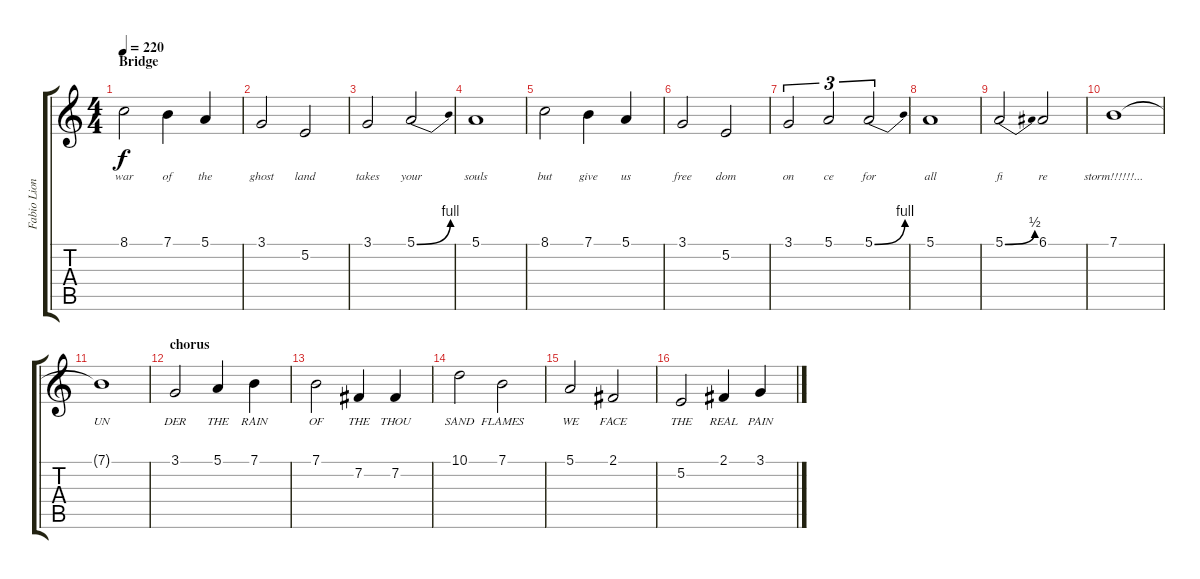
\track ("Fabio Lione" "Fabio Lion") {instrument lead6voice}
\staff {score tabs}
\tuning (E4 B3 G3 D3 A2 E2) {hide}
\ts (4 4)
\section ("" "Bridge")
\tempo 220
\clef g2
\ks c
8.1.2{lyrics (0 "war") lyrics (1 "") lyrics (2 "") lyrics (3 "") lyrics (4 "") dy f} 7.1.4{lyrics (0 "of") lyrics (1 "") lyrics (2 "") lyrics (3 "") lyrics (4 "")} 5.1.4{lyrics (0 "the") lyrics (1 "") lyrics (2 "") lyrics (3 "") lyrics (4 "")} |
3.1.2{lyrics (0 "ghost") lyrics (1 "") lyrics (2 "") lyrics (3 "") lyrics (4 "")} 5.2.2{lyrics (0 "land") lyrics (1 "") lyrics (2 "") lyrics (3 "") lyrics (4 "")} |
3.1.2{lyrics (0 "takes") lyrics (1 "") lyrics (2 "") lyrics (3 "") lyrics (4 "")} 5.1{be (bend 0 0 60 4)}.2{lyrics (0 "your") lyrics (1 "") lyrics (2 "") lyrics (3 "") lyrics (4 "")} |
5.1.1{lyrics (0 "souls") lyrics (1 "") lyrics (2 "") lyrics (3 "") lyrics (4 "")} |
8.1.2{lyrics (0 "but") lyrics (1 "") lyrics (2 "") lyrics (3 "") lyrics (4 "")} 7.1.4{lyrics (0 "give") lyrics (1 "") lyrics (2 "") lyrics (3 "") lyrics (4 "")} 5.1.4{lyrics (0 "us") lyrics (1 "") lyrics (2 "") lyrics (3 "") lyrics (4 "")} |
3.1.2{lyrics (0 "free") lyrics (1 "") lyrics (2 "") lyrics (3 "") lyrics (4 "")} 5.2.2{lyrics (0 "dom") lyrics (1 "") lyrics (2 "") lyrics (3 "") lyrics (4 "")} |
3.1.2{tu (3 2) lyrics (0 "on") lyrics (1 "") lyrics (2 "") lyrics (3 "") lyrics (4 "")} 5.1.2{tu (3 2) lyrics (0 "ce") lyrics (1 "") lyrics (2 "") lyrics (3 "") lyrics (4 "")} 5.1{be (bend 0 0 60 4)}.2{tu (3 2) lyrics (0 "for") lyrics (1 "") lyrics (2 "") lyrics (3 "") lyrics (4 "")} |
5.1.1{lyrics (0 "all") lyrics (1 "") lyrics (2 "") lyrics (3 "") lyrics (4 "")} |
5.1{be (bend 0 0 60 2)}.2{lyrics (0 "fi") lyrics (1 "") lyrics (2 "") lyrics (3 "") lyrics (4 "")} 6.1.2{lyrics (0 "re") lyrics (1 "") lyrics (2 "") lyrics (3 "") lyrics (4 "")} |
7.1.1{lyrics (0 "storm!!!!!!...") lyrics (1 "") lyrics (2 "") lyrics (3 "") lyrics (4 "")} |
7.1{t}.1{lyrics (0 "UN") lyrics (1 "") lyrics (2 "") lyrics (3 "") lyrics (4 "")} |
\section ("" "chorus")
3.1.2{lyrics (0 "DER") lyrics (1 "") lyrics (2 "") lyrics (3 "") lyrics (4 "")} 5.1.4{lyrics (0 "THE") lyrics (1 "") lyrics (2 "") lyrics (3 "") lyrics (4 "")} 7.1.4{lyrics (0 "RAIN") lyrics (1 "") lyrics (2 "") lyrics (3 "") lyrics (4 "")} |
7.1.2{lyrics (0 "OF") lyrics (1 "") lyrics (2 "") lyrics (3 "") lyrics (4 "")} 7.2.4{lyrics (0 "THE") lyrics (1 "") lyrics (2 "") lyrics (3 "") lyrics (4 "")} 7.2.4{lyrics (0 "THOU") lyrics (1 "") lyrics (2 "") lyrics (3 "") lyrics (4 "")} |
10.1.2{lyrics (0 "SAND") lyrics (1 "") lyrics (2 "") lyrics (3 "") lyrics (4 "")} 7.1.2{lyrics (0 "FLAMES") lyrics (1 "") lyrics (2 "") lyrics (3 "") lyrics (4 "")} |
5.1.2{lyrics (0 "WE") lyrics (1 "") lyrics (2 "") lyrics (3 "") lyrics (4 "")} 2.1.2{lyrics (0 "FACE") lyrics (1 "") lyrics (2 "") lyrics (3 "") lyrics (4 "")} |
5.2.2{lyrics (0 "THE") lyrics (1 "") lyrics (2 "") lyrics (3 "") lyrics (4 "")} 2.1.4{lyrics (0 "REAL") lyrics (1 "") lyrics (2 "") lyrics (3 "") lyrics (4 "")} 3.1.4{lyrics (0 "PAIN") lyrics (1 "") lyrics (2 "") lyrics (3 "") lyrics (4 "")}
